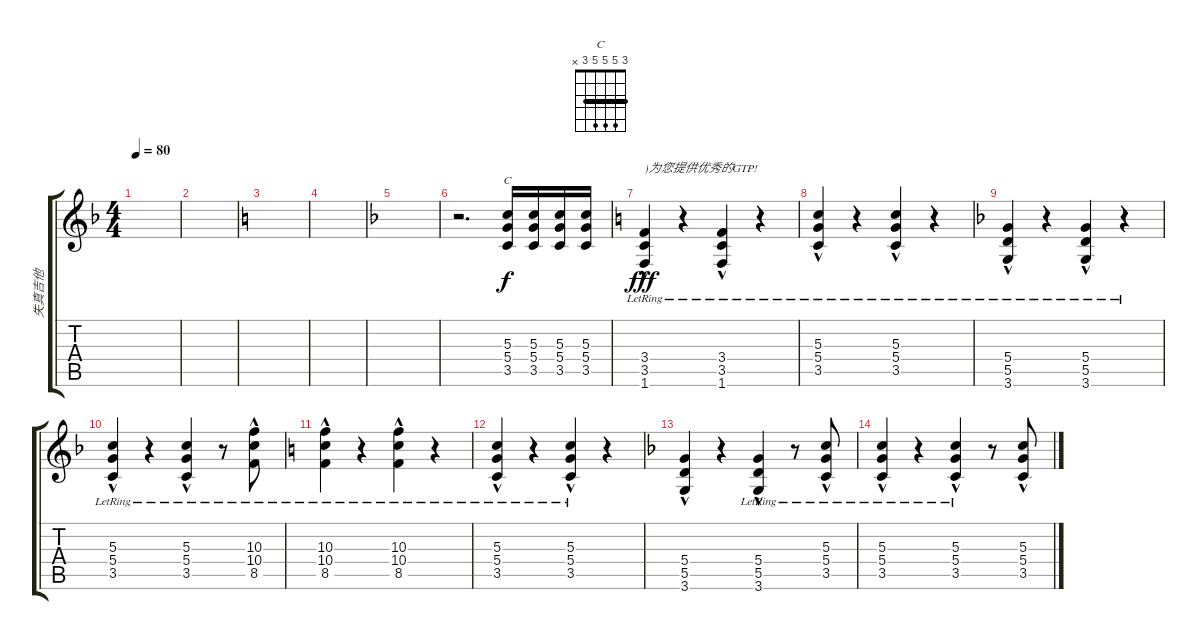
\track ("失真吉他" "失真吉他") {instrument overdrivenguitar}
\staff {score tabs}
\tuning (E4 B3 G3 D3 A2 E2) {hide}
\chord ("C" 3 5 5 5 3 x) {barre 3}
\ts (4 4)
\tempo 80
\clef g2
\ks f
|
|
\ks c
|
|
\ks f
|
r.2{d} (5.3 5.4 3.5).16{ch "C"} (5.3 5.4 3.5).16 (5.3 5.4 3.5).16 (5.3 5.4 3.5).16 |
\ks c
(3.4{hac lr} 3.5{hac lr} 1.6{hac lr}).4{txt ")为您提供优秀的GTP!" dy fff} r.4 (3.4{hac lr} 3.5{hac lr} 1.6{hac lr}).4 r.4 |
(5.3{hac lr} 5.4{hac lr} 3.5{hac lr}).4 r.4 (5.3{hac lr} 5.4{hac lr} 3.5{hac lr}).4 r.4 |
\ks f
(5.4{hac lr} 5.5{hac lr} 3.6{hac lr}).4 r.4 (5.4{hac lr} 5.5{hac lr} 3.6{hac lr}).4 r.4 |
(5.3{hac lr} 5.4{hac lr} 3.5{hac lr}).4 r.4 (5.3{hac lr} 5.4{hac lr} 3.5{hac lr}).4 r.8 (10.3{hac lr} 10.4{hac lr} 8.5{hac lr}).8 |
\ks c
(10.3{hac lr} 10.4{hac lr} 8.5{hac lr}).4 r.4 (10.3{hac lr} 10.4{hac lr} 8.5{hac lr}).4 r.4 |
(5.3{hac lr} 5.4{hac lr} 3.5{hac lr}).4 r.4 (5.3{hac lr} 5.4{hac lr} 3.5{hac lr}).4 r.4 |
\ks f
(5.4{hac} 5.5{hac} 3.6{hac}).4 r.4 (5.4{hac lr} 5.5{hac lr} 3.6{hac lr}).4 r.8 (5.3{hac lr} 5.4{hac lr} 3.5{hac lr}).8 |
(5.3{hac lr} 5.4{hac lr} 3.5{hac lr}).4 r.4 (5.3{hac lr} 5.4{hac lr} 3.5{hac lr}).4 r.8 (5.3{hac} 5.4{hac} 3.5{hac}).8
